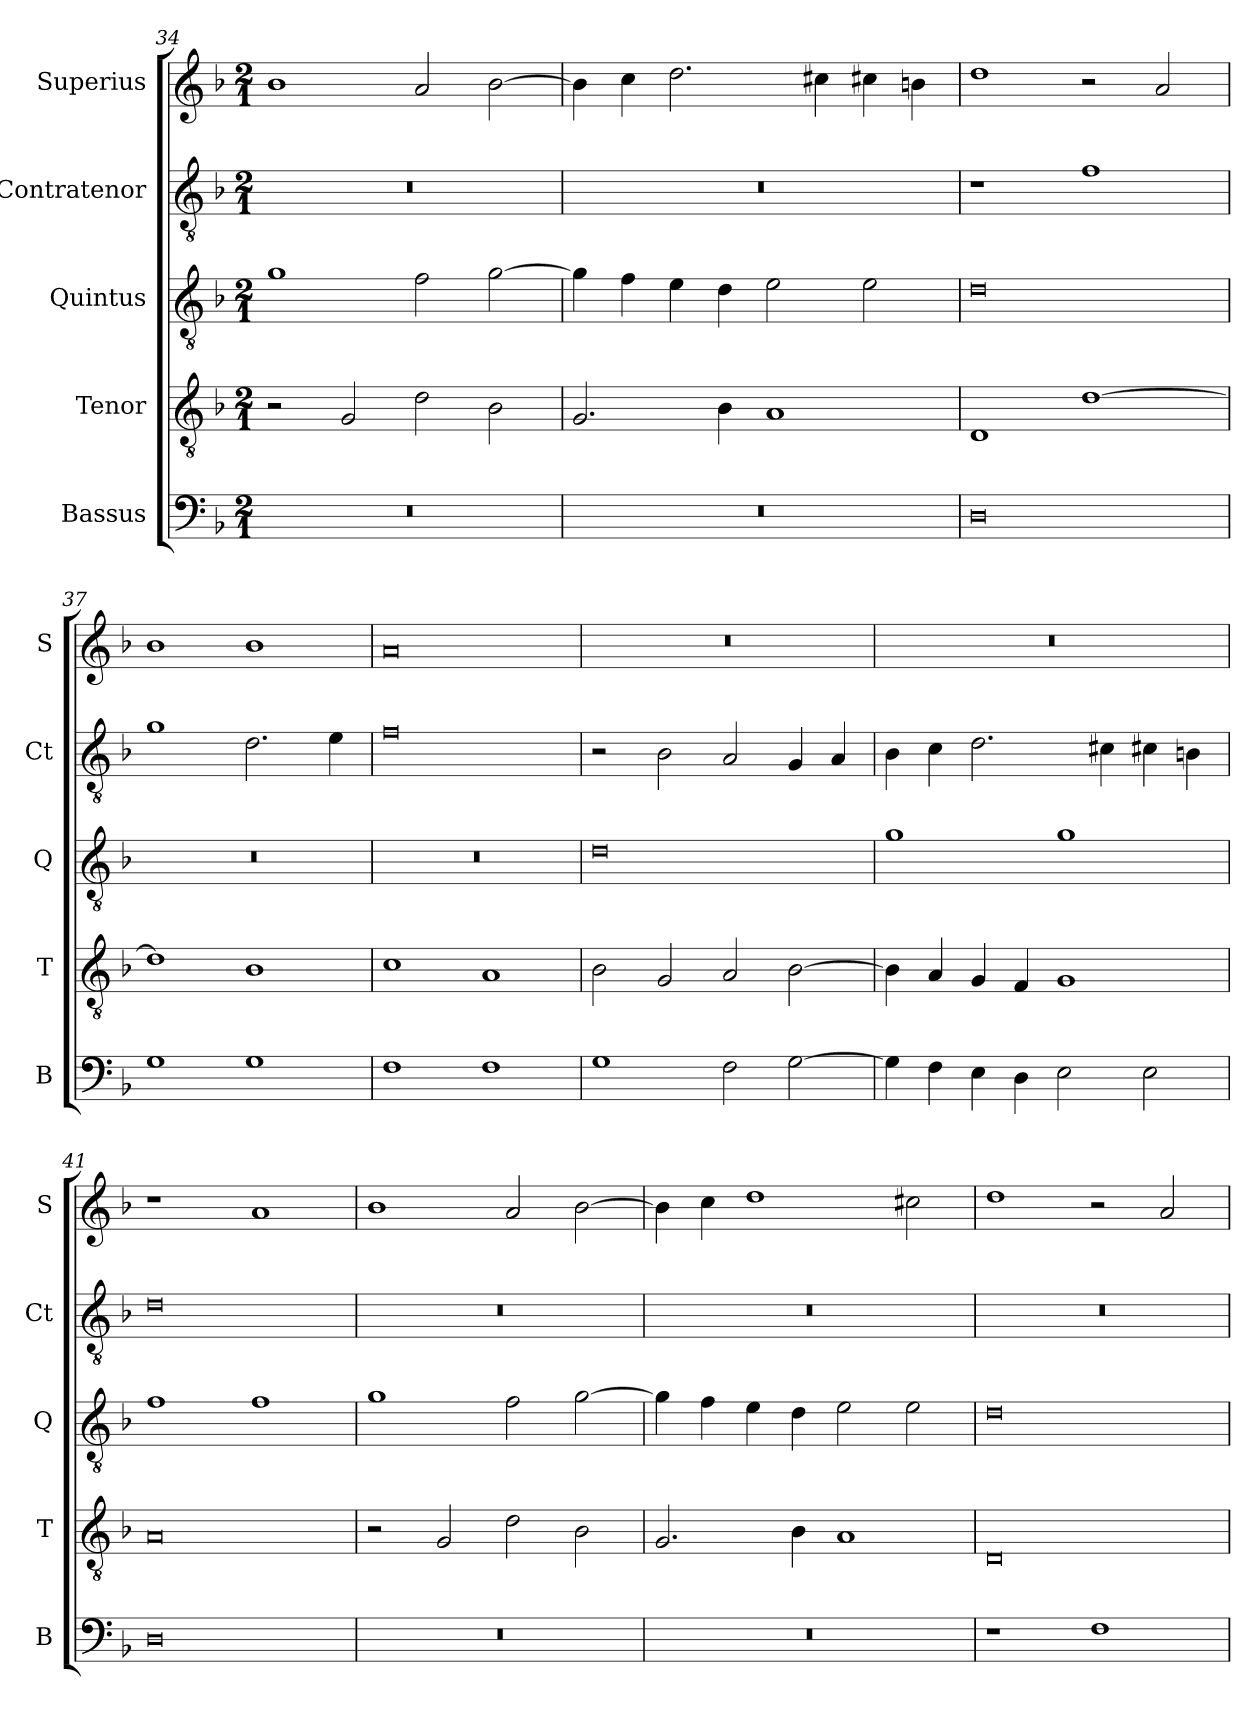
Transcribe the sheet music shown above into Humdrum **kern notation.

**kern	**kern	**kern	**kern	**kern
*part5	*part4	*part3	*part2	*part1
*staff5	*staff4	*staff3	*staff2	*staff1
*I"Bassus	*I"Tenor	*I"Quintus	*I"Contratenor	*I"Superius
*I'B	*I'T	*I'Q	*I'Ct	*I'S
*clefF4	*clefGv2	*clefGv2	*clefGv2	*clefG2
*k[b-]	*k[b-]	*k[b-]	*k[b-]	*k[b-]
*M2/1	*M2/1	*M2/1	*M2/1	*M2/1
=34	=34	=34	=34	=34
0r	2r	1g	0r	1b-
.	2G/	.	.	.
.	2d\	2f\	.	2a/
.	2B-\	[2g\	.	[2b-\
=35	=35	=35	=35	=35
0r	2.G/	4g\]	0r	4b-\]
.	.	4f\	.	4cc\
.	.	4e\	.	2.dd\
.	4B-\	4d\	.	.
.	1A	2e\	.	.
.	.	.	.	4cc#X\
.	.	2e\	.	4cc#X\
.	.	.	.	4bn\
=36	=36	=36	=36	=36
0D	1D	0d	1r	1dd
.	[1d	.	1f	2r
.	.	.	.	2a/
=37	=37	=37	=37	=37
1G	1d]	0r	1g	1b-
1G	1B-	.	2.d\	1b-
.	.	.	4e\	.
=38	=38	=38	=38	=38
1F	1c	0r	0f	0a
1F	1A	.	.	.
=39	=39	=39	=39	=39
1G	2B-\	0d	2r	0r
.	2G/	.	2B-\	.
2F\	2A/	.	2A/	.
[2G\	[2B-\	.	4G/	.
.	.	.	4A/	.
=40	=40	=40	=40	=40
4G\]	4B-\]	1g	4B-\	0r
4F\	4A/	.	4c\	.
4E\	4G/	.	2.d\	.
4D\	4F/	.	.	.
2E\	1G	1g	.	.
.	.	.	4c#X\	.
2E\	.	.	4c#X\	.
.	.	.	4Bn\	.
=41	=41	=41	=41	=41
0D	0A	1f	0d	1r
.	.	1f	.	1a
=42	=42	=42	=42	=42
0r	2r	1g	0r	1b-
.	2G/	.	.	.
.	2d\	2f\	.	2a/
.	2B-\	[2g\	.	[2b-\
=43	=43	=43	=43	=43
0r	2.G/	4g\]	0r	4b-\]
.	.	4f\	.	4cc\
.	.	4e\	.	1dd
.	4B-\	4d\	.	.
.	1A	2e\	.	.
.	.	2e\	.	2cc#X\
=44	=44	=44	=44	=44
1r	0D	0d	0r	1dd
1F	.	.	.	2r
.	.	.	.	2a/
=	=	=	=	=
*-	*-	*-	*-	*-
